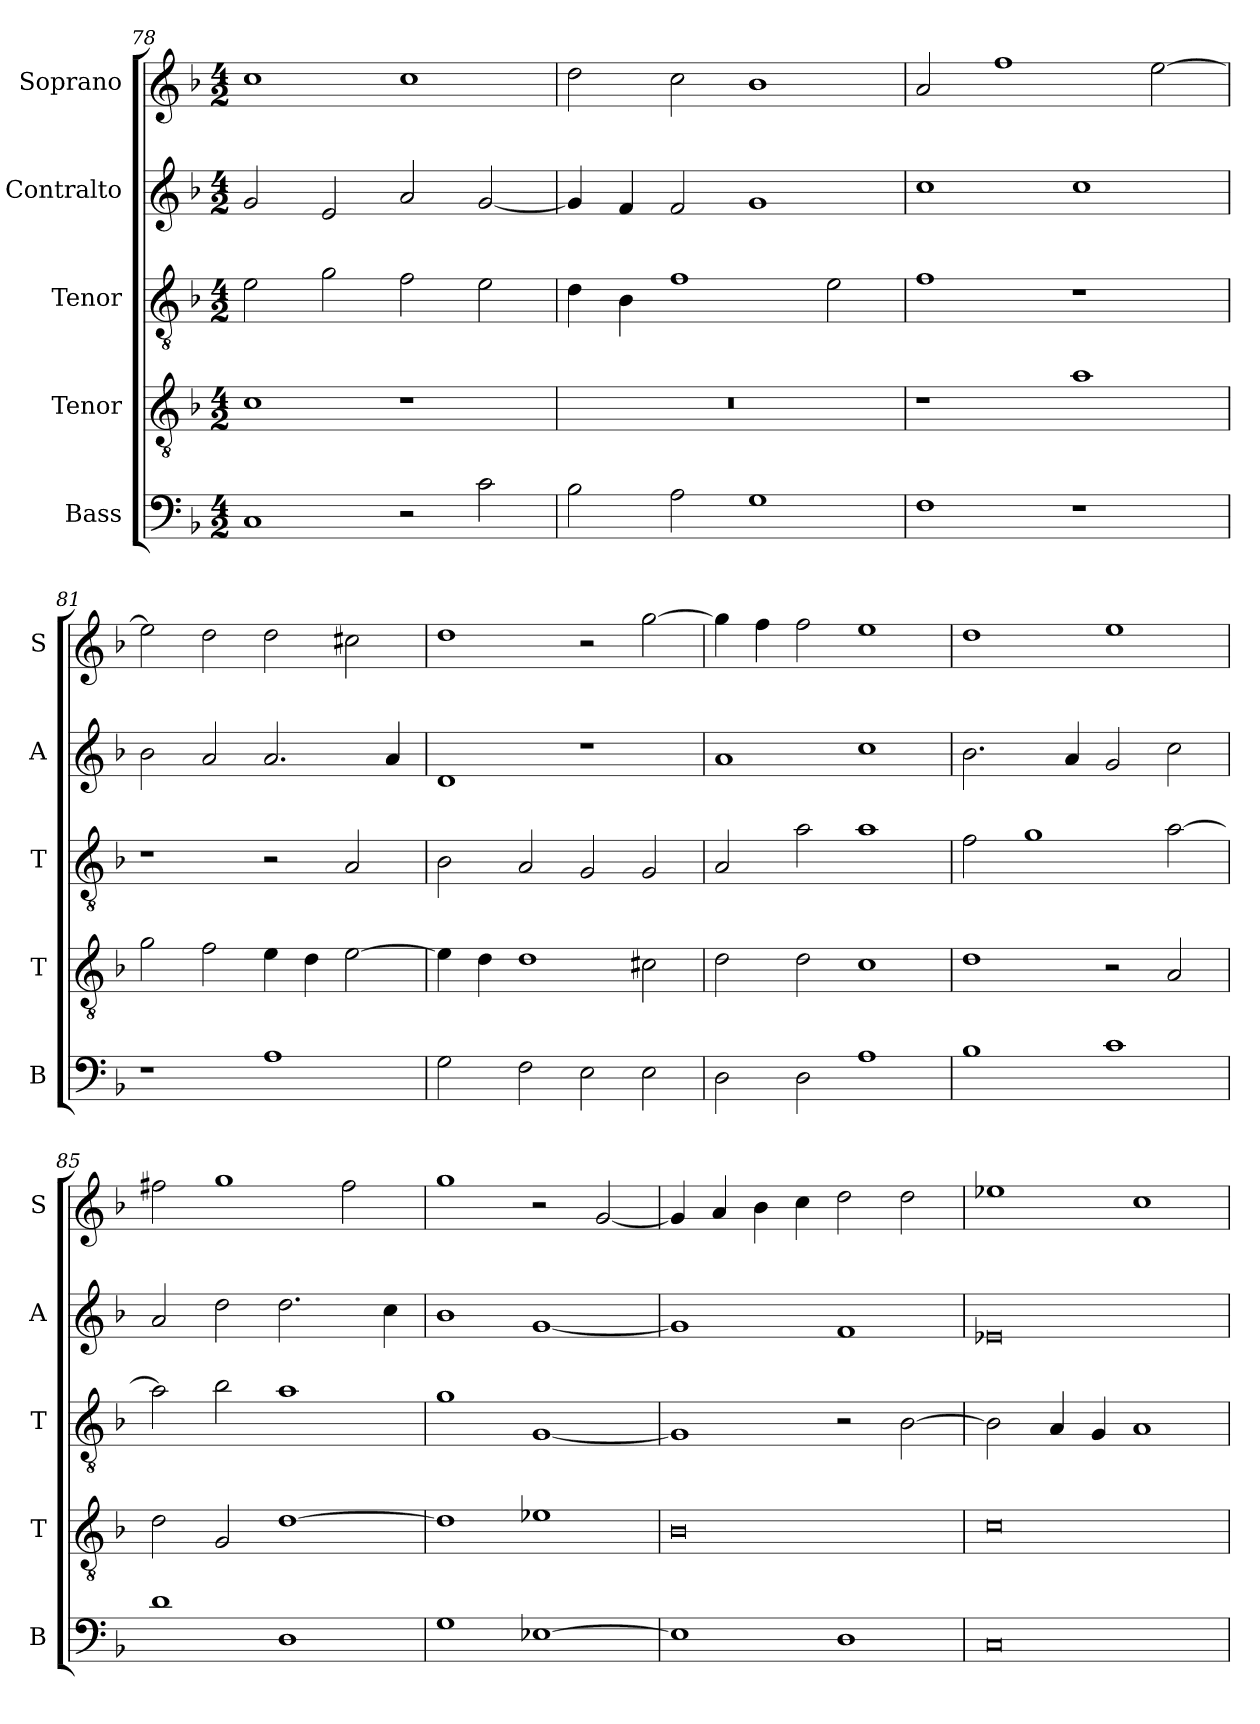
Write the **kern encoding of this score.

**kern	**kern	**kern	**kern	**kern
*part5	*part4	*part3	*part2	*part1
*staff5	*staff4	*staff3	*staff2	*staff1
*I"Bass	*I"Tenor	*I"Tenor	*I"Contralto	*I"Soprano
*I'B	*I'T	*I'T	*I'A	*I'S
*clefF4	*clefGv2	*clefGv2	*clefG2	*clefG2
*k[b-]	*k[b-]	*k[b-]	*k[b-]	*k[b-]
*G:dor	*G:dor	*G:dor	*G:dor	*G:dor
*M4/2	*M4/2	*M4/2	*M4/2	*M4/2
=78	=78	=78	=78	=78
1C	1c	2e	2g	1cc
.	.	2g	2e	.
2r	1r	2f	2a	1cc
2c	.	2e	[2g	.
=79	=79	=79	=79	=79
2B-	0r	4d	4g]	2dd
.	.	4B-	4f	.
2A	.	1f	2f	2cc
1G	.	.	1g	1b-
.	.	2e	.	.
=80	=80	=80	=80	=80
1F	1r	1f	1cc	2a
.	.	.	.	1ff
1r	1a	1r	1cc	.
.	.	.	.	[2ee
=81	=81	=81	=81	=81
1r	2g	1r	2b-	2ee]
.	2f	.	2a	2dd
1A	4e	2r	2.a	2dd
.	4d	.	.	.
.	[2e	2A	.	2cc#X
.	.	.	4a	.
=82	=82	=82	=82	=82
2G	4e]	2B-	1d	1dd
.	4d	.	.	.
2F	1d	2A	.	.
2E	.	2G	1r	2r
2E	2c#X	2G	.	[2gg
=83	=83	=83	=83	=83
2D	2d	2A	1a	4gg]
.	.	.	.	4ff
2D	2d	2a	.	2ff
1A	1c	1a	1cc	1ee
=84	=84	=84	=84	=84
1B-	1d	2f	2.b-	1dd
.	.	1g	.	.
.	.	.	4a	.
1c	2r	.	2g	1ee
.	2A	[2a	2cc	.
=85	=85	=85	=85	=85
1d	2d	2a]	2a	2ff#X
.	2G	2b-	2dd	1gg
1D	[1d	1a	2.dd	.
.	.	.	.	2ff#
.	.	.	4cc	.
=86	=86	=86	=86	=86
1G	1d]	1g	1b-	1gg
[1E-X	1e-X	[1G	[1g	2r
.	.	.	.	[2g
=87	=87	=87	=87	=87
1E-]	0B-	1G]	1g]	4g]
.	.	.	.	4a
.	.	.	.	4b-
.	.	.	.	4cc
1D	.	2r	1f	2dd
.	.	[2B-	.	2dd
=88	=88	=88	=88	=88
0C	0c	2B-]	0e-X	1ee-X
.	.	4A	.	.
.	.	4G	.	.
.	.	1A	.	1cc
=	=	=	=	=
*-	*-	*-	*-	*-
